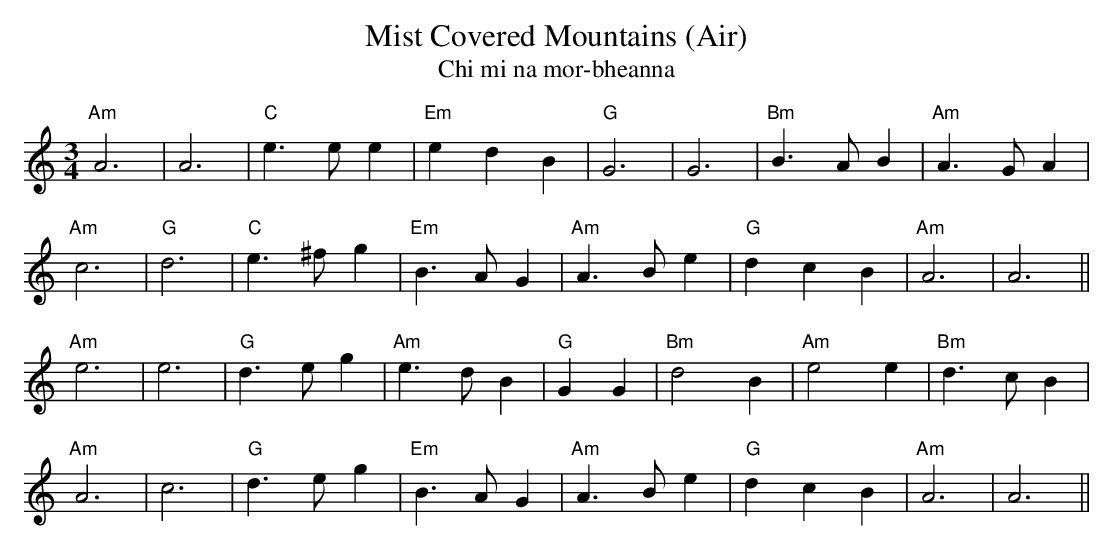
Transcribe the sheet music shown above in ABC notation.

X:1
T:Mist Covered Mountains (Air)
T:Chi mi na mor-bheanna
M:3/4
L:1/4
K:Am
"Am"A3|A3|"C"e>ee|"Em"edB|"G"G3|G3|"Bm"B>AB|"Am"A>GA|
"Am"c3|"G"d3|"C"e>^fg|"Em"B>AG|"Am"A>Be|"G"dcB|"Am"A3|A3||
"Am"e3|e3|"G"d>eg|"Am"e>dB|"G"G 2G|"Bm"d2B|"Am"e2e|"Bm"d>cB|
"Am"A3|c3|"G"d>eg|"Em"B>AG|"Am"A>Be|"G"dcB| "Am"A3|A3||
